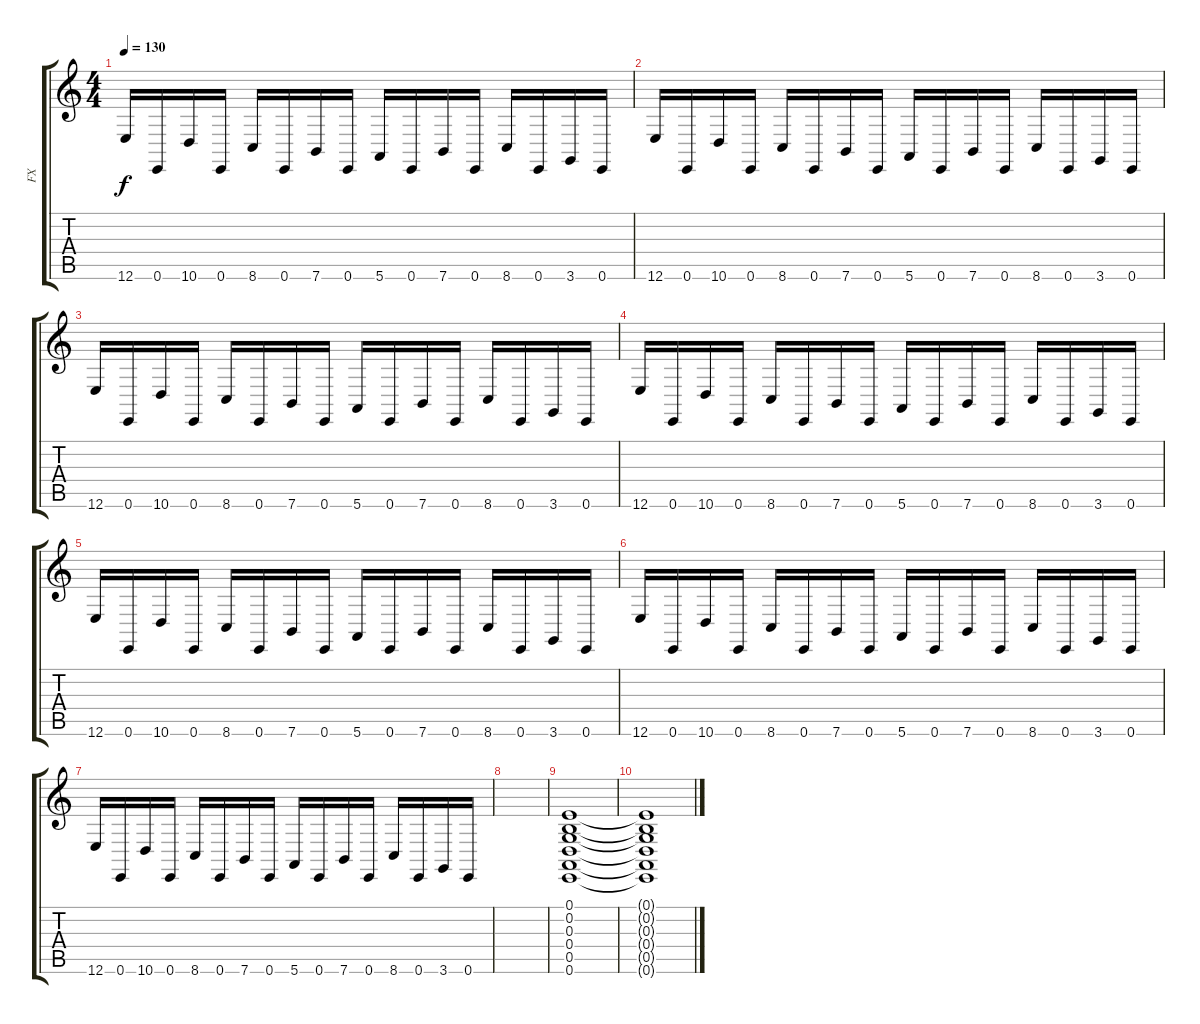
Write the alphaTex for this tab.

\track ("FX" "FX") {instrument applause}
\staff {score tabs}
\tuning (E4 B3 G3 D3 A2 E2) {hide}
\ts (4 4)
\tempo 130
\clef g2
\ks c
12.6.16{dy f volume 0 instrument guitarfretnoise} 0.6.16{volume 11} 10.6.16 0.6.16 8.6.16 0.6.16 7.6.16 0.6.16 5.6.16 0.6.16 7.6.16 0.6.16 8.6.16 0.6.16 3.6.16 0.6.16 |
12.6.16 0.6.16 10.6.16 0.6.16 8.6.16 0.6.16 7.6.16 0.6.16 5.6.16 0.6.16 7.6.16 0.6.16 8.6.16 0.6.16 3.6.16 0.6.16 |
12.6.16 0.6.16 10.6.16 0.6.16 8.6.16 0.6.16 7.6.16 0.6.16 5.6.16 0.6.16 7.6.16 0.6.16 8.6.16 0.6.16 3.6.16 0.6.16 |
12.6.16 0.6.16 10.6.16 0.6.16 8.6.16 0.6.16 7.6.16 0.6.16 5.6.16 0.6.16 7.6.16 0.6.16 8.6.16 0.6.16 3.6.16 0.6.16 |
12.6.16 0.6.16 10.6.16 0.6.16 8.6.16 0.6.16 7.6.16 0.6.16 5.6.16 0.6.16 7.6.16 0.6.16 8.6.16 0.6.16 3.6.16 0.6.16 |
12.6.16 0.6.16 10.6.16 0.6.16 8.6.16 0.6.16 7.6.16 0.6.16 5.6.16 0.6.16 7.6.16 0.6.16 8.6.16 0.6.16 3.6.16 0.6.16 |
12.6.16 0.6.16 10.6.16 0.6.16 8.6.16 0.6.16 7.6.16 0.6.16 5.6.16 0.6.16 7.6.16 0.6.16 8.6.16 0.6.16 3.6.16 0.6.16 |
|
(0.1 0.2 0.3 0.4 0.5 0.6).1{volume 16} |
(0.1{t} 0.2{t} 0.3{t} 0.4{t} 0.5{t} 0.6{t}).1
